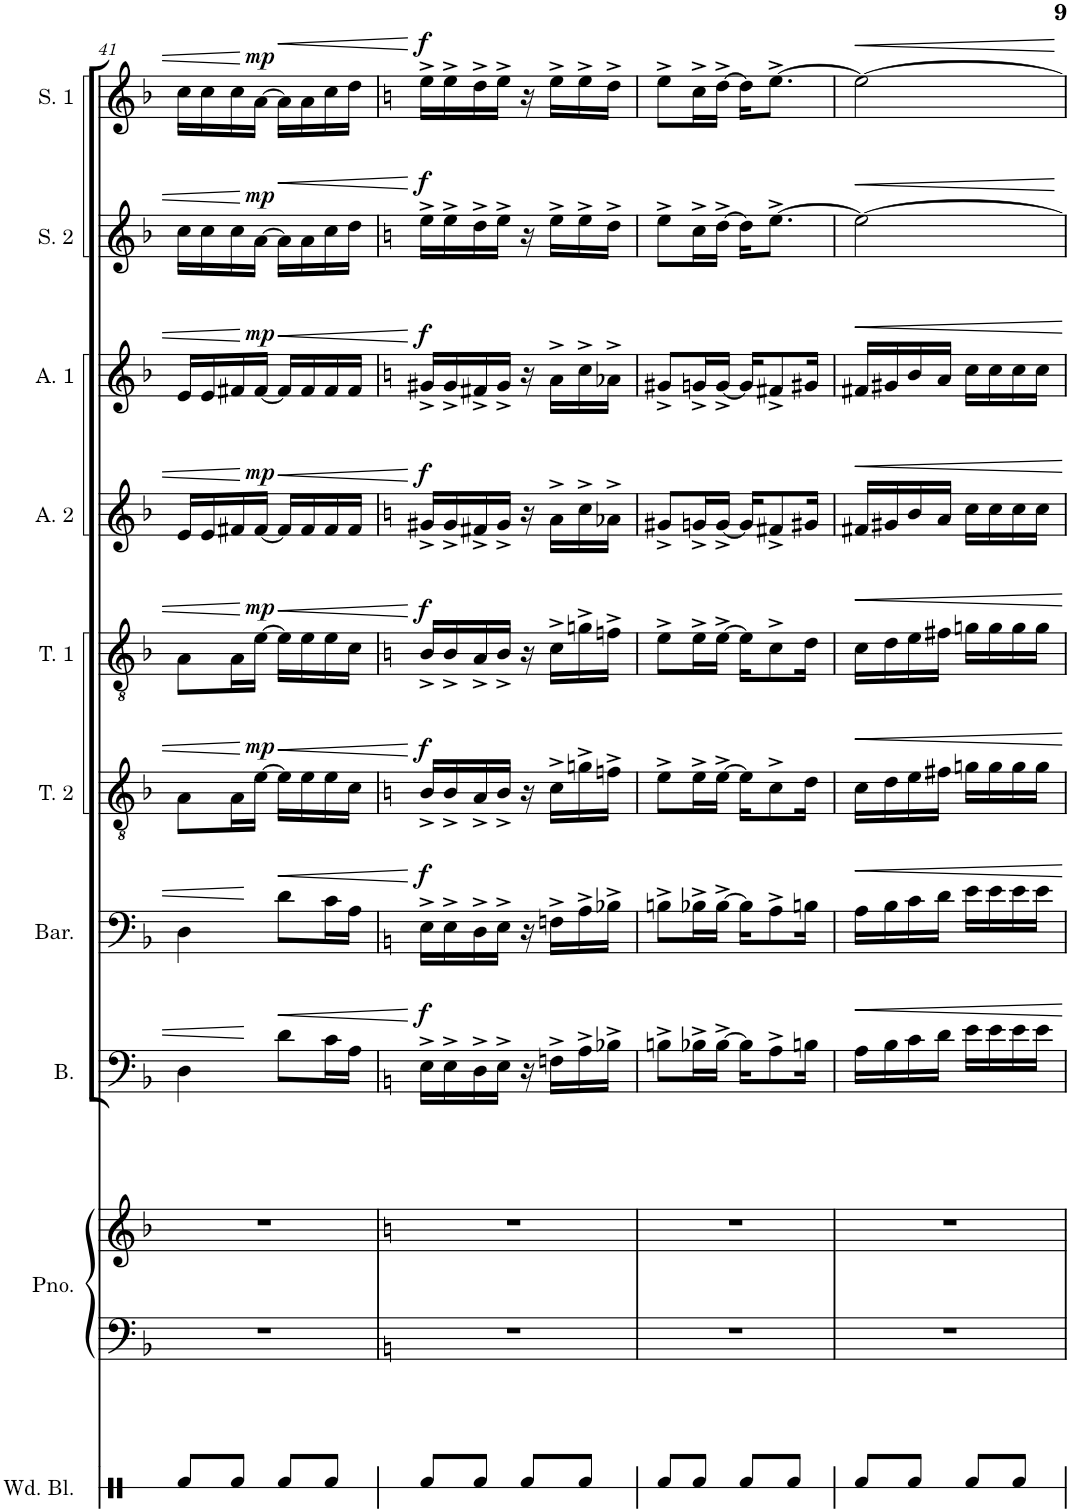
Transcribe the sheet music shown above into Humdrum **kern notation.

**kern	**kern	**kern	**kern	**dynam	**kern	**dynam	**kern	**dynam	**kern	**dynam	**kern	**dynam	**kern	**dynam	**kern	**dynam	**kern	**dynam
*part10	*part9	*part9	*part8	*part8	*part7	*part7	*part6	*part6	*part5	*part5	*part4	*part4	*part3	*part3	*part2	*part2	*part1	*part1
*staff11	*staff10	*staff9	*staff8	*staff8	*staff7	*staff7	*staff6	*staff6	*staff5	*staff5	*staff4	*staff4	*staff3	*staff3	*staff2	*staff2	*staff1	*staff1
*I"Wood Blocks	*I"Piano	*	*I"Bass	*	*I"Baritone	*	*I"Tenor 2	*	*I"Tenor 1	*	*I"Alto 2	*	*I"Alto 1	*	*I"Soprano 2	*	*I"Soprano 1	*
*I'Wd. Bl.	*I'Pno.	*	*I'B.	*	*I'Bar.	*	*I'T. 2	*	*I'T. 1	*	*I'A. 2	*	*I'A. 1	*	*I'S. 2	*	*I'S. 1	*
!!LO:PB:g=z
*clefX	*clefF4	*clefG2	*clefF4	*	*clefF4	*	*clefGv2	*	*clefGv2	*	*clefG2	*	*clefG2	*	*clefG2	*	*clefG2	*
*k[]	*k[b-]	*k[b-]	*k[b-]	*	*k[b-]	*	*k[b-]	*	*k[b-]	*	*k[b-]	*	*k[b-]	*	*k[b-]	*	*k[b-]	*
*M2/4	*M2/4	*M2/4	*M2/4	*	*M2/4	*	*M2/4	*	*M2/4	*	*M2/4	*	*M2/4	*	*M2/4	*	*M2/4	*
=41	=41	=41	=41	=41	=41	=41	=41	=41	=41	=41	=41	=41	=41	=41	=41	=41	=41	=41
8Rf/L	2r	2r	4D\	.	4D\	.	8A\L	.	8A\L	.	16e/LL	.	16e/LL	.	16cc\LL	.	16cc\LL	.
.	.	.	.	.	.	.	.	.	.	.	16e/	.	16e/	.	16cc\	.	16cc\	.
8Rf/J	.	.	.	.	.	.	16A\L	.	16A\L	.	16f#X/	.	16f#X/	.	16cc\	.	16cc\	.
!	!	!	!	!	!	!	!	!LO:DY:a	!	!LO:DY:a	!	!LO:DY:a	!	!LO:DY:a	!	!LO:DY:a	!	!LO:DY:a
.	.	.	.	.	.	.	[16e\JJ	mp	[16e\JJ	mp	[16f#/JJ	mp	[16f#/JJ	mp	[16a\JJ	mp	[16a\JJ	mp
!	!	!	!	!LO:HP:b	!	!LO:HP:b	!	!LO:HP:b	!	!LO:HP:b	!	!LO:HP:b	!	!LO:HP:b	!	!LO:HP:b	!	!LO:HP:b
8Rf/L	.	.	8d\L	<	8d\L	<	16e\LL]	<	16e\LL]	<	16f#/LL]	<	16f#/LL]	<	16a\LL]	<	16a\LL]	<
.	.	.	.	.	.	.	16e\	.	16e\	.	16f#/	.	16f#/	.	16a\	.	16a\	.
8Rf/J	.	.	16c\L	.	16c\L	.	16e\	.	16e\	.	16f#/	.	16f#/	.	16cc\	.	16cc\	.
.	.	.	16A\JJ	.	16A\JJ	.	16c\JJ	.	16c\JJ	.	16f#/JJ	.	16f#/JJ	.	16dd\JJ	.	16dd\JJ	.
.	.	.	.	[	.	[	.	[	.	[	.	[	.	[	.	[	.	[
=42	=42	=42	=42	=42	=42	=42	=42	=42	=42	=42	=42	=42	=42	=42	=42	=42	=42	=42
*	*k[]	*k[]	*k[]	*	*k[]	*	*k[]	*	*k[]	*	*k[]	*	*k[]	*	*k[]	*	*k[]	*
!	!	!	!	!LO:DY:a	!	!LO:DY:a	!	!LO:DY:a	!	!LO:DY:a	!	!LO:DY:a	!	!LO:DY:a	!	!LO:DY:a	!	!LO:DY:a
8Rf/L	2r	2r	16E^\LL	f	16E^\LL	f	16B^/LL	f	16B^/LL	f	16g#X^/LL	f	16g#X^/LL	f	16ee^\LL	f	16ee^\LL	f
.	.	.	16E^\	.	16E^\	.	16B^/	.	16B^/	.	16g#^/	.	16g#^/	.	16ee^\	.	16ee^\	.
8Rf/J	.	.	16D^\	.	16D^\	.	16A^/	.	16A^/	.	16f#X^/	.	16f#X^/	.	16dd^\	.	16dd^\	.
.	.	.	16E^\JJ	.	16E^\JJ	.	16B^/JJ	.	16B^/JJ	.	16g#^/JJ	.	16g#^/JJ	.	16ee^\JJ	.	16ee^\JJ	.
8Rf/L	.	.	16r	.	16r	.	16r	.	16r	.	16r	.	16r	.	16r	.	16r	.
.	.	.	16Fn^\LL	.	16Fn^\LL	.	16c^\LL	.	16c^\LL	.	16a^\LL	.	16a^\LL	.	16ee^\LL	.	16ee^\LL	.
8Rf/J	.	.	16A^\	.	16A^\	.	16gn^\	.	16gn^\	.	16cc^\	.	16cc^\	.	16ee^\	.	16ee^\	.
.	.	.	16B-X^\JJ	.	16B-X^\JJ	.	16fn^\JJ	.	16fn^\JJ	.	16a-X^\JJ	.	16a-X^\JJ	.	16dd^\JJ	.	16dd^\JJ	.
=43	=43	=43	=43	=43	=43	=43	=43	=43	=43	=43	=43	=43	=43	=43	=43	=43	=43	=43
8Rf/L	2r	2r	8Bn^\L	.	8Bn^\L	.	8e^\L	.	8e^\L	.	8g#X^/L	.	8g#X^/L	.	8ee^\L	.	8ee^\L	.
8Rf/J	.	.	16B-X^\L	.	16B-X^\L	.	16e^\L	.	16e^\L	.	16gn^/L	.	16gn^/L	.	16cc^\L	.	16cc^\L	.
.	.	.	[16B-^\JJ	.	[16B-^\JJ	.	[16e^\JJ	.	[16e^\JJ	.	[16g^/JJ	.	[16g^/JJ	.	[16dd^\JJ	.	[16dd^\JJ	.
8Rf/L	.	.	16B-\KL]	.	16B-\KL]	.	16e\KL]	.	16e\KL]	.	16g/KL]	.	16g/KL]	.	16dd\KL]	.	16dd\KL]	.
.	.	.	8A^\	.	8A^\	.	8c^\	.	8c^\	.	8f#X^/	.	8f#X^/	.	[8.ee^\J	.	[8.ee^\J	.
8Rf/J	.	.	.	.	.	.	.	.	.	.	.	.	.	.	.	.	.	.
.	.	.	16Bn\Jk	.	16Bn\Jk	.	16d\Jk	.	16d\Jk	.	16g#X/Jk	.	16g#X/Jk	.	.	.	.	.
=44	=44	=44	=44	=44	=44	=44	=44	=44	=44	=44	=44	=44	=44	=44	=44	=44	=44	=44
!	!	!	!	!	!	!	!	!	!	!	!	!	!	!	!	!LO:HP:b	!	!LO:HP:b
8Rf/L	2r	2r	16A\LL	.	16A\LL	.	16c\LL	.	16c\LL	.	16f#X/LL	.	16f#X/LL	.	2ee\_	<	2ee\_	<
.	.	.	16B\	.	16B\	.	16d\	.	16d\	.	16g#X/	.	16g#X/	.	.	.	.	.
8Rf/J	.	.	16c\	.	16c\	.	16e\	.	16e\	.	16b/	.	16b/	.	.	.	.	.
.	.	.	16d\JJ	.	16d\JJ	.	16f#X\JJ	.	16f#X\JJ	.	16a/JJ	.	16a/JJ	.	.	.	.	.
8Rf/L	.	.	16e\LL	.	16e\LL	.	16gn\LL	.	16gn\LL	.	16cc\LL	.	16cc\LL	.	.	.	.	.
.	.	.	16e\	.	16e\	.	16g\	.	16g\	.	16cc\	.	16cc\	.	.	.	.	.
8Rf/J	.	.	16e\	.	16e\	.	16g\	.	16g\	.	16cc\	.	16cc\	.	.	.	.	.
.	.	.	16e\JJ	.	16e\JJ	.	16g\JJ	.	16g\JJ	.	16cc\JJ	.	16cc\JJ	.	.	.	.	.
.	.	.	.	.	.	.	.	.	.	.	.	.	.	.	.	[	.	[
=	=	=	=	=	=	=	=	=	=	=	=	=	=	=	=	=	=	=
*-	*-	*-	*-	*-	*-	*-	*-	*-	*-	*-	*-	*-	*-	*-	*-	*-	*-	*-
